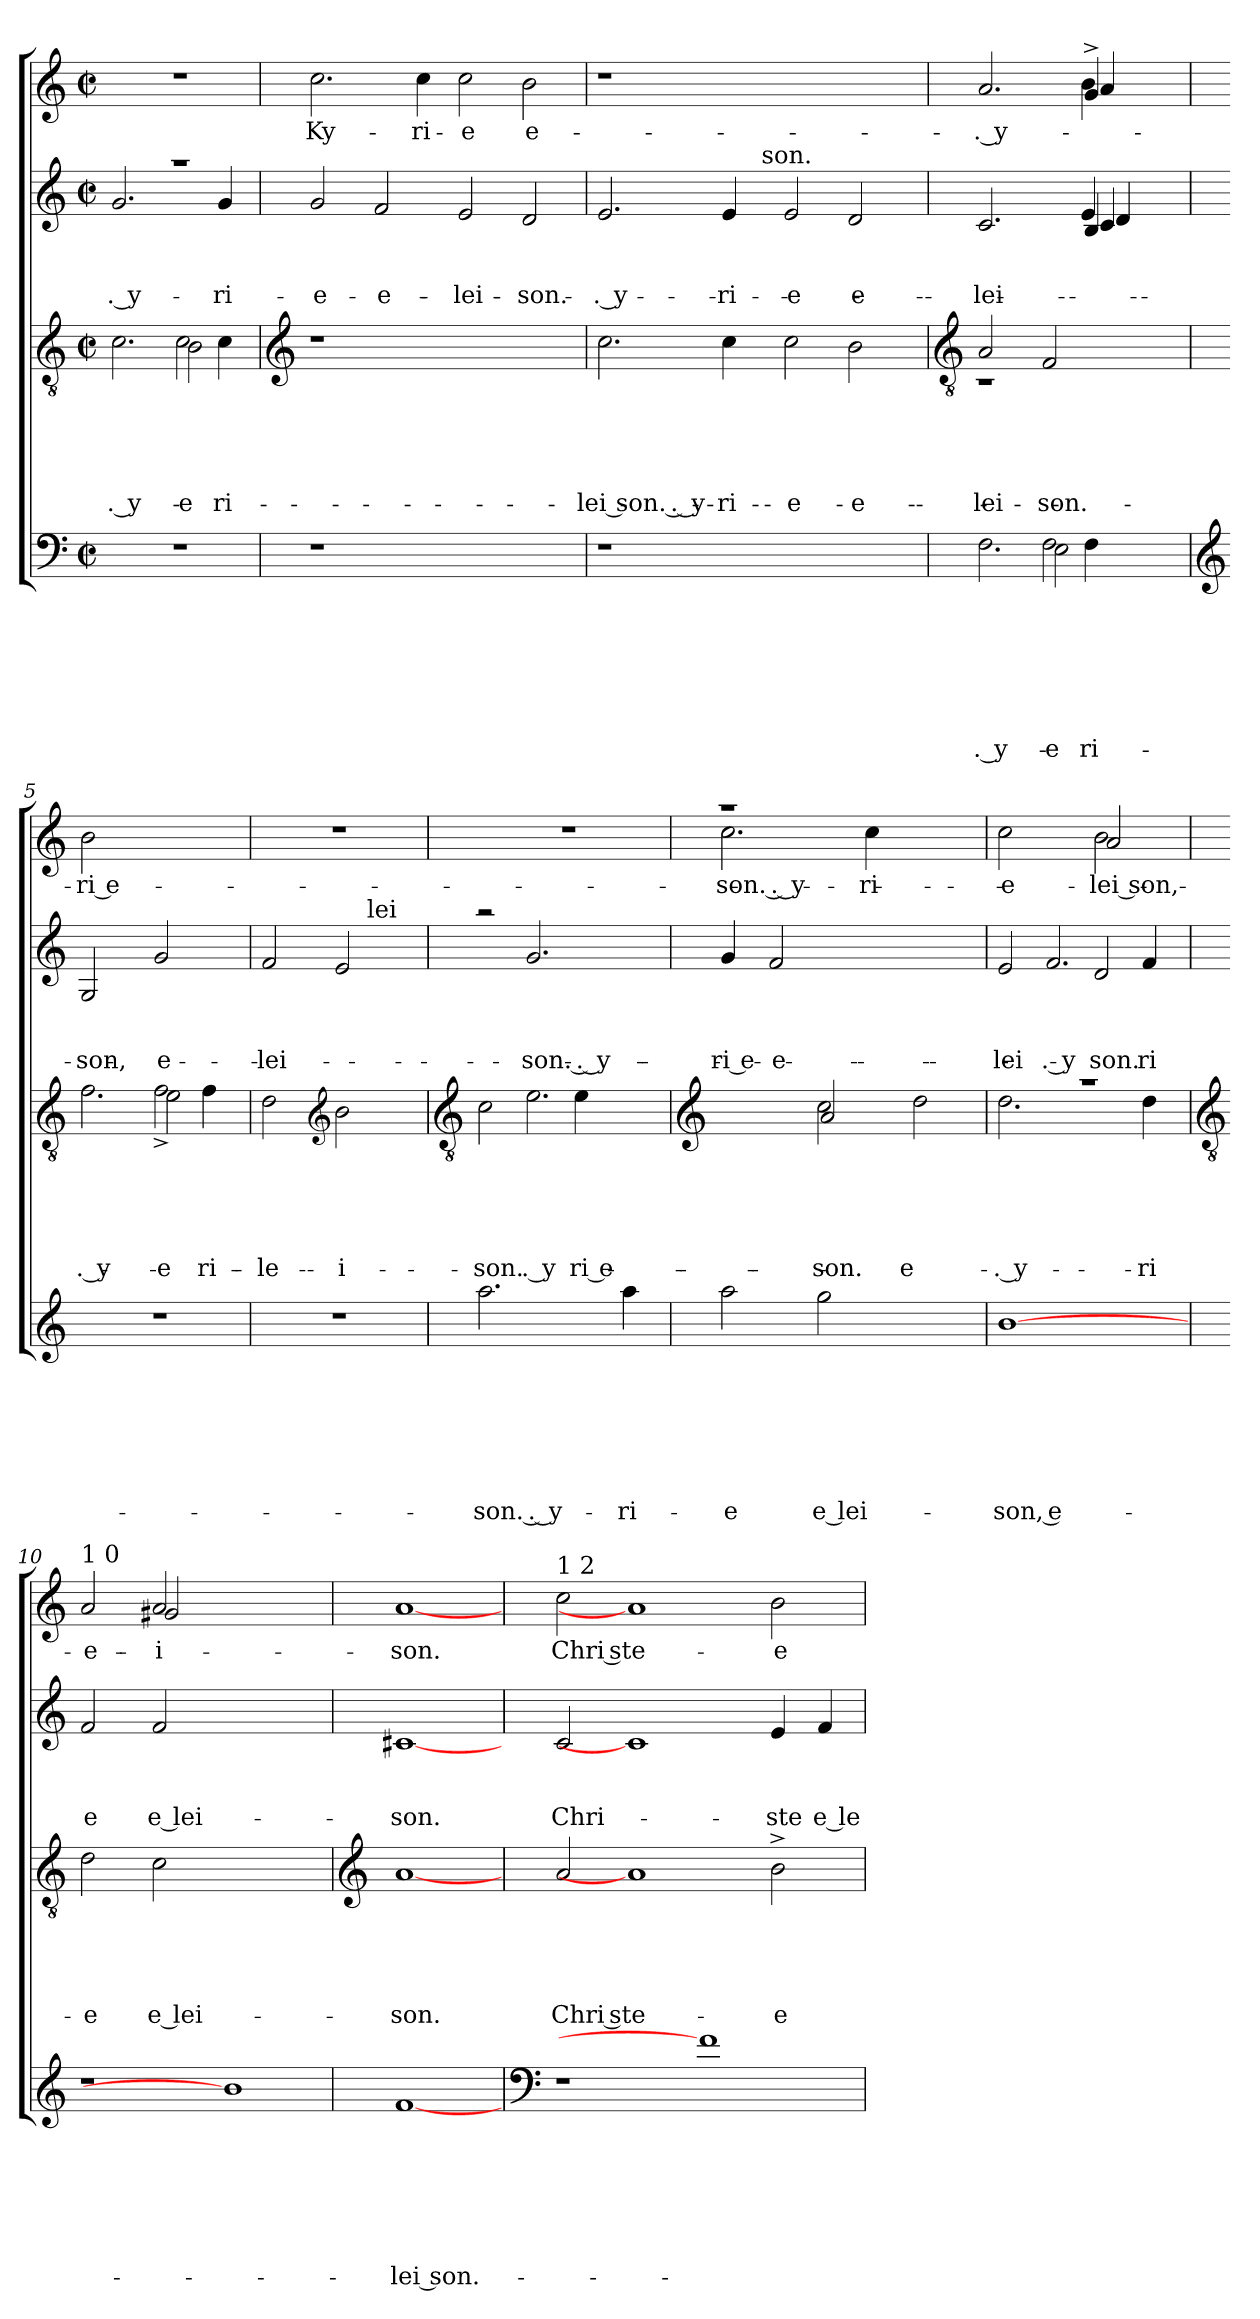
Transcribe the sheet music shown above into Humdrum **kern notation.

**kern	**text	**text	**text	**text	**text	**text	**text	**kern	**text	**text	**text	**text	**text	**kern	**text	**text	**text	**kern	**text
*part4	*part4	*part4	*part4	*part4	*part4	*part4	*part4	*part3	*part3	*part3	*part3	*part3	*part3	*part2	*part2	*part2	*part2	*part1	*part1
*staff4	*staff4	*staff4	*staff4	*staff4	*staff4	*staff4	*staff4	*staff3	*staff3	*staff3	*staff3	*staff3	*staff3	*staff2	*staff2	*staff2	*staff2	*staff1	*staff1
*clefF4	*	*	*	*	*	*	*	*clefGv2	*	*	*	*	*	*clefG2	*	*	*	*clefG2	*
*k[]	*	*	*	*	*	*	*	*k[]	*	*	*	*	*	*k[]	*	*	*	*k[]	*
*C:	*	*	*	*	*	*	*	*C:	*	*	*	*	*	*C:	*	*	*	*C:	*
*M2/2	*	*	*	*	*	*	*	*M2/2	*	*	*	*	*	*M2/2	*	*	*	*M2/2	*
*met(c|)	*	*	*	*	*	*	*	*met(c|)	*	*	*	*	*	*met(c|)	*	*	*	*met(c|)	*
=1	=1	=1	=1	=1	=1	=1	=1	=1	=1	=1	=1	=1	=1	=1	=1	=1	=1	=1	=1
!	!	!	!	!	!	!	!	!	!	!	!	!	!LO:LY:b:rj	!	!	!	!LO:LY:b:rj	!	!
*	*	*	*	*	*	*	*	*^	*	*	*	*	*	*^	*	*	*	*	*
*	*	*	*	*	*	*	*	*	*^	*	*	*	*	*	*	*	*	*	*	*	*
1r	.	.	.	.	.	.	.	2.c\	2ryy	2ryy	.	.	.	.	. y-	1raa	2.g/	.	.	. y-	1r	.
!	!	!	!	!	!	!	!	!	!	!	!	!	!	!	!LO:LY:b	!	!	!	!	!	!	!
!	!	!	!	!	!	!	!	!	!	!	!	!	!	!	!LO:LY:b:rj	!	!	!	!	!	!	!
.	.	.	.	.	.	.	.	.	2c\	2B\	.	.	.	.	e-	.	.	.	.	.	.	.
!	!	!	!	!	!	!	!	!	!	!	!	!	!	!	!LO:LY:b:rj	!	!	!	!	!LO:LY:b:rj	!	!
.	.	.	.	.	.	.	.	4c\	.	.	.	.	.	.	-ri-	.	4g/	.	.	-ri-	.	.
*	*	*	*	*	*	*	*	*v	*v	*v	*	*	*	*	*	*	*	*	*	*	*	*
*	*	*	*	*	*	*	*	*	*	*	*	*	*	*v	*v	*	*	*	*	*
=2	=2	=2	=2	=2	=2	=2	=2	=2	=2	=2	=2	=2	=2	=2	=2	=2	=2	=2	=2
*	*	*	*	*	*	*	*	*clefG2	*	*	*	*	*	*	*	*	*	*	*
*	*	*	*	*	*	*	*	*	*	*	*	*	*	*^	*	*	*	*	*
!	!	!	!	!	!	!	!	!	!	!	!	!	!	!	!	!	!	!LO:LY:b	!	!LO:LY:b:rj
*	*	*	*	*	*	*	*	*	*	*	*	*	*	*v	*v	*	*	*	*	*
1r	.	.	.	.	.	.	.	1r	.	.	.	.	.	2g/	.	.	-e	2.cc\	Ky-
!	!	!	!	!	!	!	!	!	!	!	!	!	!	!	!	!	!LO:LY:b:rj	!	!
.	.	.	.	.	.	.	.	.	.	.	.	.	.	2f/	.	.	e-	.	.
!	!	!	!	!	!	!	!	!	!	!	!	!	!	!	!	!	!	!	!LO:LY:b:rj
.	.	.	.	.	.	.	.	.	.	.	.	.	.	.	.	.	.	4cc\	-ri-
!	!	!	!	!	!	!	!	!	!	!	!	!	!	!	!	!	!LO:LY:b:rj	!	!LO:LY:b
1ryy	.	.	.	.	.	.	.	1ryy	.	.	.	.	.	2e/	.	.	-lei-	2cc\	-e
!	!	!	!	!	!	!	!	!	!	!	!	!	!	!	!	!	!LO:LY:b	!	!LO:LY:b:rj
.	.	.	.	.	.	.	.	.	.	.	.	.	.	2d/	.	.	-son.	2b\	e-
=3	=3	=3	=3	=3	=3	=3	=3	=3	=3	=3	=3	=3	=3	=3	=3	=3	=3	=3	=3
!	!	!	!	!	!	!	!	!	!	!	!	!	!	!LO:TX:a:t=lei	!	!	!	!	!
!	!	!	!	!	!	!	!	!	!	!	!	!	!LO:LY:b:rj	!	!	!	!LO:LY:b:rj	!	!
*	*	*	*	*	*	*	*	*	*	*	*	*	*	*^	*	*	*	*	*
1r	.	.	.	.	.	.	.	2.cc\	.	.	.	.	-lei son. . y-	2.e/	2ryy	.	.	. y-	1r	.
.	.	.	.	.	.	.	.	.	.	.	.	.	.	.	4ryy	.	.	.	.	.
!	!	!	!	!	!	!	!	!	!	!	!	!	!LO:LY:b:rj	!	!	!	!	!LO:LY:b:rj	!	!
.	.	.	.	.	.	.	.	4cc\	.	.	.	.	-ri-	4e/	8ryy	.	.	-ri-	.	.
.	.	.	.	.	.	.	.	.	.	.	.	.	.	.	32ryy	.	.	.	.	.
!	!	!	!	!	!	!	!	!	!	!	!	!	!	!	!LO:TX:a:t=son.	!	!	!	!	!
.	.	.	.	.	.	.	.	.	.	.	.	.	.	.	1ryy	.	.	.	.	.
!	!	!	!	!	!	!	!	!	!	!	!	!	!LO:LY:b	!	!	!	!	!LO:LY:b	!	!
1ryy	.	.	.	.	.	.	.	2cc\	.	.	.	.	-e	2e/	.	.	.	-e	1ryy	.
!	!	!	!	!	!	!	!	!	!	!	!	!	!LO:LY:b:rj	!	!	!	!	!LO:LY:b:rj	!	!
.	.	.	.	.	.	.	.	2b\	.	.	.	.	e-	2d/	.	.	.	e-	.	.
.	.	.	.	.	.	.	.	.	.	.	.	.	.	.	16.ryy	.	.	.	.	.
*	*	*	*	*	*	*	*	*	*	*	*	*	*	*v	*v	*	*	*	*	*
!!LO:LB:g=z
=4	=4	=4	=4	=4	=4	=4	=4	=4	=4	=4	=4	=4	=4	=4	=4	=4	=4	=4	=4
*	*	*	*	*	*	*	*	*clefGv2	*	*	*	*	*	*	*	*	*	*	*
*	*	*	*	*	*	*	*	*	*	*	*	*	*	*^	*	*	*	*	*
!	!	!	!	!	!	!	!LO:LY:b:rj	!	!	!	!	!	!LO:LY:b	!	!	!	!	!LO:LY:b	!	!LO:LY:b:rj
*^	*	*	*	*	*	*	*	*^	*	*	*	*	*	*^	*	*	*	*	*^	*
*	*^	*	*	*	*	*	*	*	*	*	*	*	*	*	*	*	*	*^	*	*	*	*	*^	*
2.F\	2ryy	2ryy	.	.	.	.	.	.	. y-	2A/	1rC	.	.	.	.	-lei-	2.c/	2.ryy	2.ryy	2.ryy	.	.	-lei-	2.a/	2.ryy	2.ryy	-. y-
!	!	!	!	!	!	!	!	!	!LO:LY:b	!	!	!	!	!	!	!	!	!	!	!	!	!	!	!	!	!	!
!	!	!	!	!	!	!	!	!	!LO:LY:b:rj	!	!	!	!	!	!	!LO:LY:b	!	!	!	!	!	!	!	!	!	!	!
.	2F\	2E\	.	.	.	.	.	.	e-	2F/	.	.	.	.	.	-son.	.	.	.	.	.	.	.	.	.	.	.
!	!	!	!	!	!	!	!	!	!LO:LY:b:rj	!	!	!	!	!	!	!	!	!	!	!	!	!	!	!	!	!	!
4F\	.	.	.	.	.	.	.	.	-ri-	.	.	.	.	.	.	.	4B/	4c/	4d/	4e/	.	.	.	4g^>/	4a/	4b\	.
2ryy	2ryy	2ryy	.	.	.	.	.	.	.	2ryy	2ryy	.	.	.	.	.	2ryy	2ryy	2ryy	2ryy	.	.	.	2ryy	2ryy	2ryy	.
*v	*v	*v	*	*	*	*	*	*	*	*	*	*	*	*	*	*	*v	*v	*v	*v	*	*	*	*v	*v	*v	*
*	*	*	*	*	*	*	*	*v	*v	*	*	*	*	*	*	*	*	*	*	*
=5	=5	=5	=5	=5	=5	=5	=5	=5	=5	=5	=5	=5	=5	=5	=5	=5	=5	=5	=5
*clefG2	*	*	*	*	*	*	*	*	*	*	*	*	*	*	*	*	*	*	*
*^	*	*	*	*	*	*	*	*^	*	*	*	*	*	*^	*	*	*	*^	*
*	*^	*	*	*	*	*	*	*	*	*	*	*	*	*	*	*	*^	*	*	*	*	*^	*
*	*	*	*	*	*	*	*	*	*	*	*	*	*	*	*	*	*	*	*^	*	*	*	*	*	*	*
!	!	!	!	!	!	!	!	!	!	!	!	!	!	!	!	!LO:LY:b:rj	!	!	!	!	!	!	!LO:LY:b	!	!	!	!LO:LY:b:rj
*	*	*	*	*	*	*	*	*	*	*	*	*	*	*	*	*	*v	*v	*v	*v	*	*	*	*	*	*	*
*v	*v	*v	*	*	*	*	*	*	*	*	*^	*	*	*	*	*	*	*	*	*	*v	*v	*v	*
1r	.	.	.	.	.	.	.	2.f\	2ryy	2ryy	.	.	.	.	. y-	2G/	.	.	-son,	2b\	-ri e-
!	!	!	!	!	!	!	!	!	!	!	!	!	!	!	!LO:LY:b	!	!	!	!	!	!
!	!	!	!	!	!	!	!	!	!	!	!	!	!	!	!LO:LY:b:rj	!	!	!	!LO:LY:b:rj	!	!
.	.	.	.	.	.	.	.	.	2f^<\	2e\	.	.	.	.	e-	2g/	.	.	e-	2ryy	.
!	!	!	!	!	!	!	!	!	!	!	!	!	!	!	!LO:LY:b:rj	!	!	!	!	!	!
.	.	.	.	.	.	.	.	4f\	.	.	.	.	.	.	-ri-	.	.	.	.	.	.
*	*	*	*	*	*	*	*	*v	*v	*v	*	*	*	*	*	*	*	*	*	*	*
=6	=6	=6	=6	=6	=6	=6	=6	=6	=6	=6	=6	=6	=6	=6	=6	=6	=6	=6	=6
!	!	!	!	!	!	!	!	!	!	!	!	!	!	!LO:TX:a:t=e	!	!	!	!	!
!	!	!	!	!	!	!	!	!	!	!	!	!	!LO:LY:b:rj	!	!	!	!LO:LY:b:rj	!	!
*	*	*	*	*	*	*	*	*	*	*	*	*	*	*^	*	*	*	*	*
1r	.	.	.	.	.	.	.	2d\	.	.	.	.	-le-	2f/	2ryy	.	.	-lei-	1r	.
*	*	*	*	*	*	*	*	*clefG2	*	*	*	*	*	*	*	*	*	*	*	*
!	!	!	!	!	!	!	!	!	!	!	!	!	!LO:LY:b:rj	!	!	!	!	!	!	!
.	.	.	.	.	.	.	.	2b\	.	.	.	.	-i-	2e/	8ryy	.	.	.	.	.
!	!	!	!	!	!	!	!	!	!	!	!	!	!	!	!LO:TX:a:t=lei	!	!	!	!	!
.	.	.	.	.	.	.	.	.	.	.	.	.	.	.	4.ryy	.	.	.	.	.
!!LO:PB:g=z
=7	=7	=7	=7	=7	=7	=7	=7	=7	=7	=7	=7	=7	=7	=7	=7	=7	=7	=7	=7	=7
*	*	*	*	*	*	*	*	*clefGv2	*	*	*	*	*	*	*	*	*	*	*	*
!	!	!	!	!	!	!	!LO:LY:b:rj	!	!	!	!	!	!LO:LY:b	!	!	!	!	!	!	!
*	*	*	*	*	*	*	*	*^	*	*	*	*	*	*	*	*	*	*	*	*
2.aa\	.	.	.	.	.	.	-son. . y-	2c\	4ryy	.	.	.	.	-son.	2raa	4ryy	.	.	.	1r	.
!	!	!	!	!	!	!	!	!	!	!	!	!	!	!LO:LY:b:rj	!	!	!	!	!LO:LY:b:rj	!	!
.	.	.	.	.	.	.	.	.	2.e\	.	.	.	.	-. y-	.	2.g/	.	.	-son. . y-	.	.
!	!	!	!	!	!	!	!	!	!	!	!	!	!	!LO:LY:b:rj	!	!	!	!	!	!	!
.	.	.	.	.	.	.	.	4e\	.	.	.	.	.	ri e-	2ryy	.	.	.	.	.	.
!	!	!	!	!	!	!	!LO:LY:b:rj	!	!	!	!	!	!	!	!	!	!	!	!	!	!
4aa\	.	.	.	.	.	.	-ri-	4ryy	.	.	.	.	.	.	.	.	.	.	.	.	.
*	*	*	*	*	*	*	*	*v	*v	*	*	*	*	*	*	*	*	*	*	*	*
*	*	*	*	*	*	*	*	*	*	*	*	*	*	*v	*v	*	*	*	*	*
=8	=8	=8	=8	=8	=8	=8	=8	=8	=8	=8	=8	=8	=8	=8	=8	=8	=8	=8	=8
*	*	*	*	*	*	*	*	*clefG2	*	*	*	*	*	*	*	*	*	*	*
!	!	!	!	!	!	!	!LO:LY:b	!	!	!	!	!	!	!	!	!	!LO:LY:b:rj	!	!LO:LY:b:rj
*	*	*	*	*	*	*	*	*^	*	*	*	*	*	*	*	*	*	*^	*
*	*	*	*	*	*	*	*	*	*^	*	*	*	*	*	*	*	*	*	*	*	*
2aa\	.	.	.	.	.	.	-e	2ryy	2ryy	2ryy	.	.	.	.	.	4g/	.	.	-ri e-	1raa	2.cc\	-son. . y-
!	!	!	!	!	!	!	!	!	!	!	!	!	!	!	!	!	!	!	!LO:LY:b:rj	!	!	!
.	.	.	.	.	.	.	.	.	.	.	.	.	.	.	.	2f/	.	.	-e-	.	.	.
!	!	!	!	!	!	!	!LO:LY:b:rj	!	!	!	!	!	!	!	!LO:LY:b:rj	!	!	!	!	!	!	!
!	!	!	!	!	!	!	!	!	!	!	!	!	!	!	!LO:LY:b	!	!	!	!	!	!	!
2gg\	.	.	.	.	.	.	e lei-	2ryy	2cc\	2a/	.	.	.	.	-son.	.	.	.	.	.	.	.
!	!	!	!	!	!	!	!	!	!	!	!	!	!	!	!	!	!	!	!	!	!	!LO:LY:b:rj
.	.	.	.	.	.	.	.	.	.	.	.	.	.	.	.	2.ryy	.	.	.	.	4cc\	-ri-
!	!	!	!	!	!	!	!	!	!	!	!	!	!	!	!LO:LY:b:rj	!	!	!	!	!	!	!
2ryy	.	.	.	.	.	.	.	2dd\	2ryy	2ryy	.	.	.	.	-e-	.	.	.	.	2ryy	2ryy	.
=9	=9	=9	=9	=9	=9	=9	=9	=9	=9	=9	=9	=9	=9	=9	=9	=9	=9	=9	=9	=9	=9	=9
!	!	!	!	!	!	!	!LO:LY:b:rj	!	!	!	!	!	!	!	!LO:LY:b:rj	!	!	!	!LO:LY:b:rj	!	!	!LO:LY:b
*	*	*	*	*	*	*	*	*	*	*	*	*	*	*	*	*^	*	*	*	*	*	*
*	*	*	*	*	*	*	*	*	*v	*v	*	*	*	*	*	*	*^	*	*	*	*	*	*
[1b	.	.	.	.	.	.	-son, e-	1raa	2.dd\	.	.	.	.	. y-	2e/	4ryy	2.ryy	.	.	-lei-	2cc\	2ryy	-e
!	!	!	!	!	!	!	!	!	!	!	!	!	!	!	!	!	!	!	!	!LO:LY:b:rj	!	!	!
.	.	.	.	.	.	.	.	.	.	.	.	.	.	.	.	2.f/	.	.	.	. y-	.	.	.
!	!	!	!	!	!	!	!	!	!	!	!	!	!	!	!	!	!	!	!	!LO:LY:b	!	!	!LO:LY:b:rj
!	!	!	!	!	!	!	!	!	!	!	!	!	!	!	!	!	!	!	!	!	!	!	!LO:LY:b:rj
.	.	.	.	.	.	.	.	.	.	.	.	.	.	.	2d/	.	.	.	.	-son.	2b\	2a/	-lei son,-
!	!	!	!	!	!	!	!	!	!	!	!	!	!	!LO:LY:b:rj	!	!	!	!	!	!LO:LY:b:rj	!	!	!
.	.	.	.	.	.	.	.	.	4dd\	.	.	.	.	-ri-	.	.	4f/	.	.	-ri-	.	.	.
*	*	*	*	*	*	*	*	*v	*v	*	*	*	*	*	*	*	*	*	*	*	*	*	*
*	*	*	*	*	*	*	*	*	*	*	*	*	*	*v	*v	*v	*	*	*	*	*	*
!!LO:LB:g=z	!!
=10	=10	=10	=10	=10	=10	=10	=10	=10	=10	=10	=10	=10	=10	=10	=10	=10	=10	=10	=10	=10
*	*	*	*	*	*	*	*	*clefGv2	*	*	*	*	*	*	*	*	*	*	*	*
*	*	*	*	*	*	*	*	*^	*	*	*	*	*	*^	*	*	*	*	*	*
*	*	*	*	*	*	*	*	*	*	*	*	*	*	*	*	*^	*	*	*	*	*	*
!	!	!	!	!	!	!	!	!	!	!	!	!	!	!	!	!	!	!	!	!	!LO:TX:a:t=1 0	!	!
!	!	!	!	!	!	!	!	!	!	!	!	!	!	!LO:LY:b	!	!	!	!	!	!LO:LY:b	!	!	!LO:LY:b:rj
*	*	*	*	*	*	*	*	*v	*v	*	*	*	*	*	*	*	*	*	*	*	*	*	*
*	*	*	*	*	*	*	*	*	*	*	*	*	*	*v	*v	*v	*	*	*	*	*	*
1r	.	.	.	.	.	.	.	2d\	.	.	.	.	-e	2f/	.	.	-e	2a/	2ryy	-e-
!	!	!	!	!	!	!	!	!	!	!	!	!	!LO:LY:b:rj	!	!	!	!LO:LY:b:rj	!	!	!LO:LY:b:rj
!	!	!	!	!	!	!	!	!	!	!	!	!	!	!	!	!	!	!	!	!LO:LY:b:rj
.	.	.	.	.	.	.	.	2c\	.	.	.	.	e lei-	2f/	.	.	e lei-	2a/	2g#X/	-i-
1b]	.	.	.	.	.	.	.	1ryy	.	.	.	.	.	1ryy	.	.	.	1ryy	1ryy	.
*	*	*	*	*	*	*	*	*	*	*	*	*	*	*	*	*	*	*v	*v	*
=11	=11	=11	=11	=11	=11	=11	=11	=11	=11	=11	=11	=11	=11	=11	=11	=11	=11	=11	=11
*	*	*	*	*	*	*	*	*clefG2	*	*	*	*	*	*	*	*	*	*	*
*	*	*	*	*	*	*	*	*	*	*	*	*	*	*	*	*	*	*^	*
!	!	!	!	!	!	!	!LO:LY:b:rj	!	!	!	!	!	!LO:LY:b	!	!	!	!LO:LY:b	!	!	!LO:LY:b
*	*	*	*	*	*	*	*	*	*	*	*	*	*	*	*	*	*	*v	*v	*
[1f	.	.	.	.	.	.	-lei son.-	[1a	.	.	.	.	-son.	[1c#X	.	.	-son.	[1a	-son.
!!LO:LB:g=z
=12	=12	=12	=12	=12	=12	=12	=12	=12	=12	=12	=12	=12	=12	=12	=12	=12	=12	=12	=12
*clefF4	*	*	*	*	*	*	*	*	*	*	*	*	*	*	*	*	*	*	*
!	!	!	!	!	!	!	!	!	!	!	!	!	!	!	!	!	!	!LO:TX:a:t=1 2	!
!	!	!	!	!	!	!	!	!	!	!	!	!	!LO:LY:b:rj	!	!	!	!LO:LY:b	!	!LO:LY:b:rj
1r	.	.	.	.	.	.	.	2a/	.	.	.	.	Chri ste-	2c/	.	.	Chri-	2cc\	Chri ste-
.	.	.	.	.	.	.	.	1a]	.	.	.	.	.	1c#]	.	.	.	1a]	.
1f]	.	.	.	.	.	.	.	.	.	.	.	.	.	.	.	.	.	.	.
!	!	!	!	!	!	!	!	!	!	!	!	!	!LO:LY:b:rj	!	!	!	!LO:LY:b	!	!LO:LY:b:rj
.	.	.	.	.	.	.	.	2b^>\	.	.	.	.	-e-	4e/	.	.	-ste	2b\	-e-
!	!	!	!	!	!	!	!	!	!	!	!	!	!	!	!	!	!LO:LY:b	!	!
.	.	.	.	.	.	.	.	.	.	.	.	.	.	4f/	.	.	e le-	.	.
=	=	=	=	=	=	=	=	=	=	=	=	=	=	=	=	=	=	=	=
*-	*-	*-	*-	*-	*-	*-	*-	*-	*-	*-	*-	*-	*-	*-	*-	*-	*-	*-	*-
